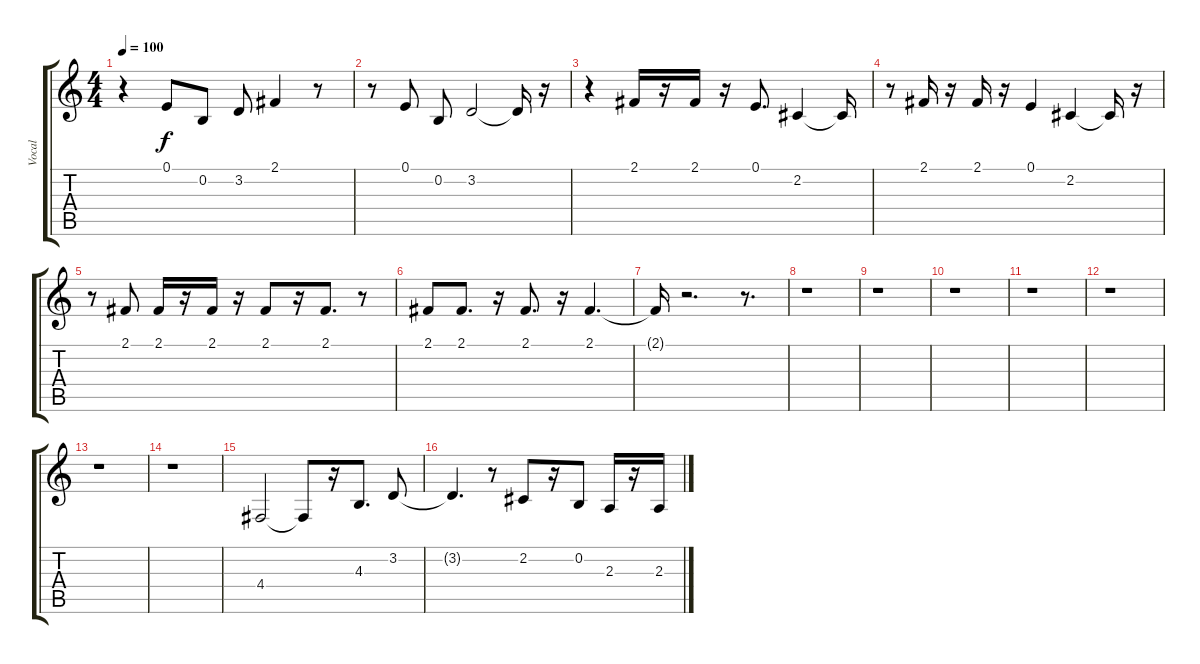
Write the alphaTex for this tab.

\track ("Vocal" "Vocal") {instrument tenorsax}
\staff {score tabs}
\tuning (E4 B3 G3 D3 A2 E2) {hide}
\ts (4 4)
\tempo 100
\clef g2
\ks c
r.4{dy f} 0.1.8 0.2.8 3.2.8 2.1.4 r.8 |
r.8 0.1.8 0.2.8 3.2.2 3.2{t}.16 r.16 |
r.4 2.1.16 r.16 2.1.16 r.16 0.1.8{d} 2.2.4 2.2{t}.16 |
r.8 2.1.16 r.16 2.1.16 r.16 0.1.4 2.2.4 2.2{t}.16 r.16 |
r.8 2.1.8 2.1.16 r.16 2.1.16 r.16 2.1.8 r.16 2.1.8{d} r.8 |
2.1.8 2.1.8{d} r.16 2.1.8{d} r.16 2.1.4{d} |
2.1{t}.16 r.2{d} r.8{d} |
r.1 |
r.1 |
r.1 |
r.1 |
r.1 |
r.1 |
r.1 |
4.4.2 4.4{t}.8 r.16 4.3.8{d} 3.2.8 |
3.2{t}.4{d} r.8 2.2.8 r.16 0.2.8 2.3.16 r.16 2.3.16
